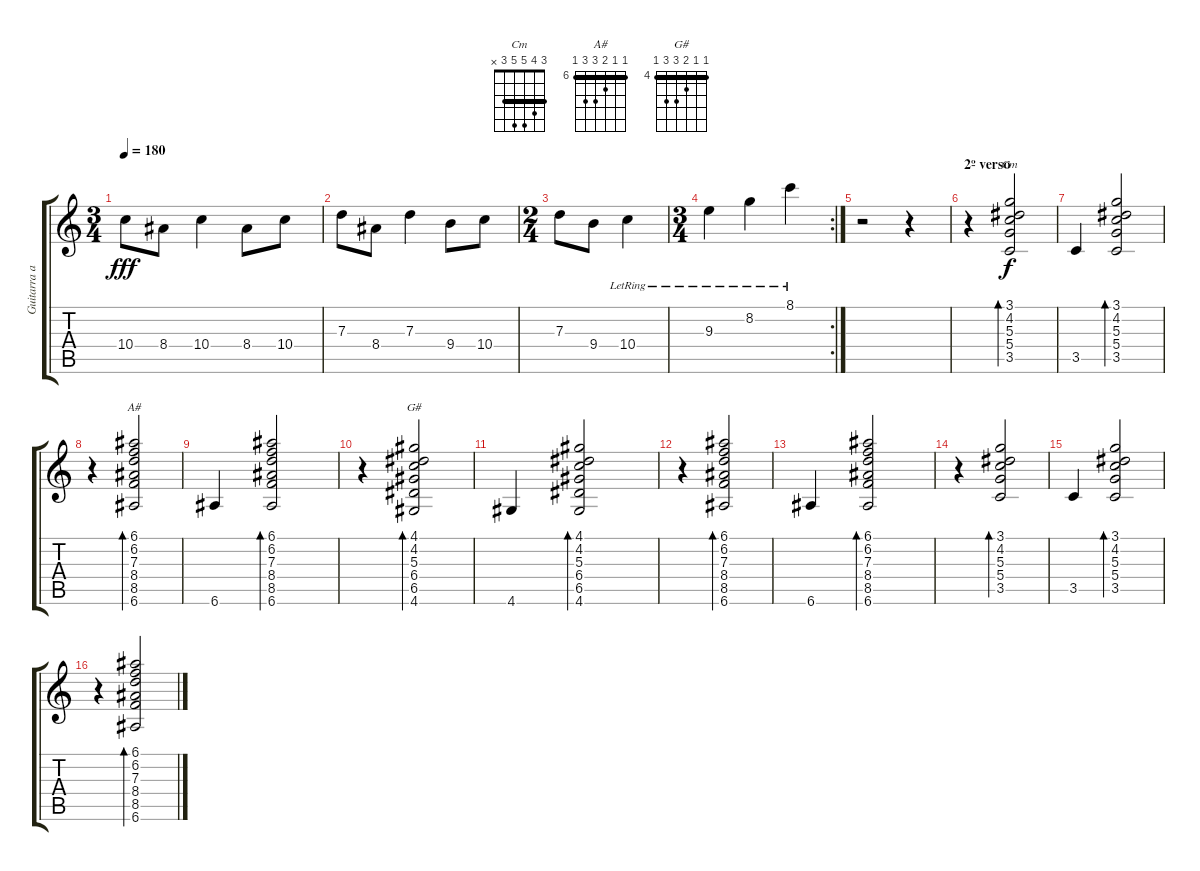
\track ("Guitarra acústica" "Guitarra a") {instrument acousticguitarsteel}
\staff {score tabs}
\tuning (E4 B3 G3 D3 A2 E2) {hide}
\chord ("Cm" 3 4 5 5 3 x) {barre 3}
\chord ("A#" 6 6 7 8 8 6) {firstfret 6 barre 6}
\chord ("G#" 4 4 5 6 6 4) {firstfret 4 barre 4}
\ts (3 4)
\tempo 180
\clef g2
\ks c
10.4.8{dy fff} 8.4.8 10.4.4 8.4.8 10.4.8 |
7.3.8 8.4.8 7.3.4 9.4.8 10.4.8 |
\ts (2 4)
7.3.8 9.4.8 10.4{lr}.4 |
\rc 2
\ts (3 4)
9.3{lr}.4 8.2{lr}.4 8.1{lr}.4 |
r.2 r.4 |
\section ("" "2º verso")
r.4 (3.1 4.2 5.3 5.4 3.5).2{bd 240 ch "Cm" dy f} |
3.5.4 (3.1 4.2 5.3 5.4 3.5).2{bd 240} |
r.4 (6.1 6.2 7.3 8.4 8.5 6.6).2{bd 240 ch "A#"} |
6.6.4 (6.1 6.2 7.3 8.4 8.5 6.6).2{bd 240} |
r.4 (4.1 4.2 5.3 6.4 6.5 4.6).2{bd 240 ch "G#"} |
4.6.4 (4.1 4.2 5.3 6.4 6.5 4.6).2{bd 240} |
r.4 (6.1 6.2 7.3 8.4 8.5 6.6).2{bd 240} |
6.6.4 (6.1 6.2 7.3 8.4 8.5 6.6).2{bd 240} |
r.4 (3.1 4.2 5.3 5.4 3.5).2{bd 240} |
3.5.4 (3.1 4.2 5.3 5.4 3.5).2{bd 240} |
r.4 (6.1 6.2 7.3 8.4 8.5 6.6).2{bd 240}
